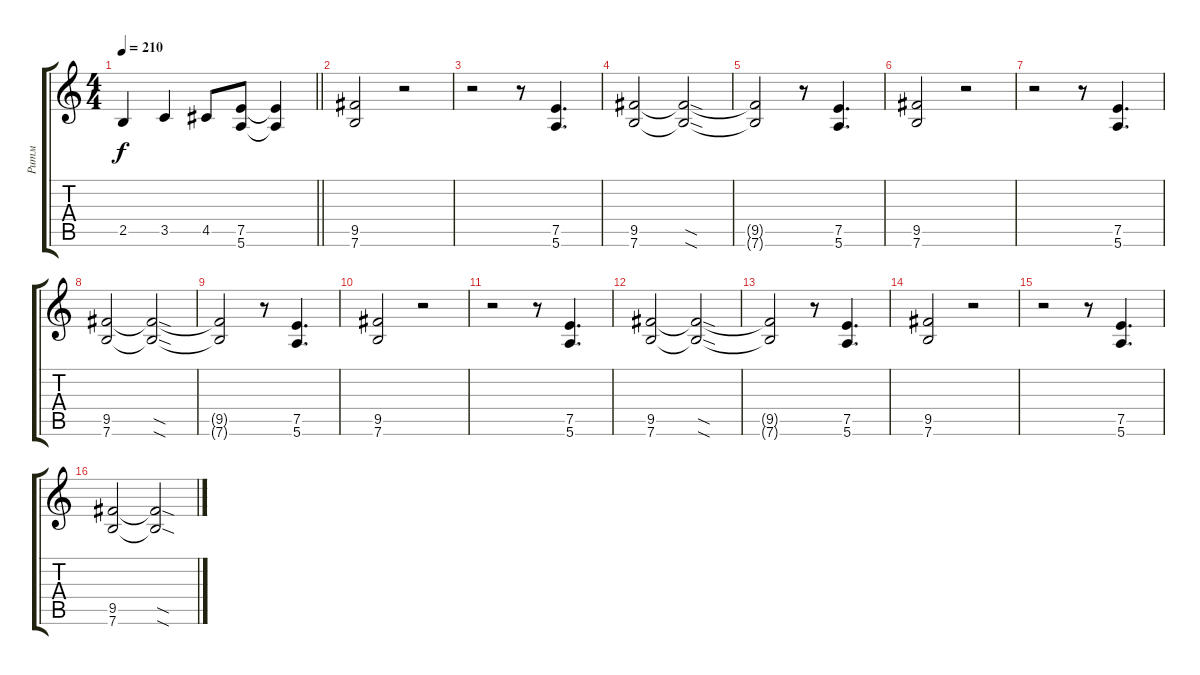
\track ("Ритм" "Ритм") {instrument distortionguitar}
\staff {score tabs}
\tuning (E4 B3 G3 D3 A2 E2) {hide}
\ts (4 4)
\tempo 210
\clef g2
\barLineRight lightlight
\ks c
2.5{t}.4{dy f} 3.5.4 4.5.8 (7.5 5.6).8 (7.5{t} 5.6{t}).4 |
\section ("" "")
(9.5 7.6).2 r.2 |
r.2 r.8 (7.5 5.6).4{d} |
(9.5 7.6).2 (9.5{sod t} 7.6{sod t}).2 |
(9.5{t} 7.6{t}).2 r.8 (7.5 5.6).4{d} |
(9.5 7.6).2 r.2 |
r.2 r.8 (7.5 5.6).4{d} |
(9.5 7.6).2 (9.5{sod t} 7.6{sod t}).2 |
(9.5{t} 7.6{t}).2 r.8 (7.5 5.6).4{d} |
(9.5 7.6).2 r.2 |
r.2 r.8 (7.5 5.6).4{d} |
(9.5 7.6).2 (9.5{sod t} 7.6{sod t}).2 |
(9.5{t} 7.6{t}).2 r.8 (7.5 5.6).4{d} |
(9.5 7.6).2 r.2 |
r.2 r.8 (7.5 5.6).4{d} |
(9.5 7.6).2 (9.5{sod t} 7.6{sod t}).2
